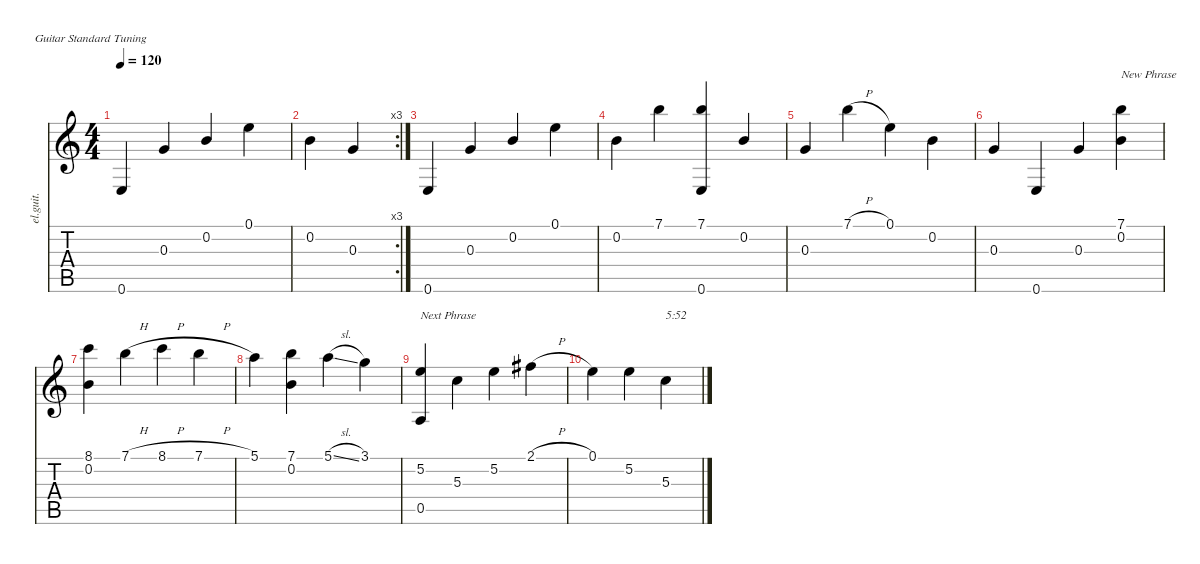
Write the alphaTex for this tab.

\defaultSystemsLayout 4
\hideDynamics
\bracketExtendMode nobrackets
\otherSystemsTrackNameOrientation horizontal
\track ("Clean Guitar" "el.guit.") {instrument electricguitarclean}
\staff {score tabs}
\tuning (E4 B3 G3 D3 A2 E2)
\ts (4 4)
\tempo 120
\clef g2
\ks c
0.6.4{dy mf instrument electricguitarclean beam Up} 0.3.4{beam Up} 0.2.4{beam Up} 0.1.4{beam Down} |
\rc 3
0.2.4{beam Down} 0.3.4{beam Up} |
0.6.4{beam Up} 0.3.4{beam Up} 0.2.4{beam Up} 0.1.4{beam Down} |
0.2.4{beam Down} 7.1.4{beam Down} (7.1 0.6).4{beam Up} 0.2.4{beam Up} |
0.3.4{beam Up} 7.1{h}.4{beam Down} 0.1.4{beam Down} 0.2.4{beam Down} |
0.3.4{beam Up} 0.6.4{beam Up} 0.3.4{beam Up} (7.1 0.2).4{txt "New Phrase" beam Down} |
(8.1 0.2).4{beam Down} 7.1{h}.4{beam Down} 8.1{h}.4{beam Down} 7.1{h}.4{beam Down} |
5.1.4{beam Down} (7.1 0.2).4{beam Down} 5.1{sl}.4{beam Down} 3.1.4{beam Down} |
(5.2 0.5).4{txt "Next Phrase" beam Up} 5.3.4{beam Down} 5.2.4{beam Down} 2.1{h acc #}.4{beam Down} |
0.1.4{beam Down} 5.2.4{beam Down} 5.3.4{txt "5:52" beam Down}
